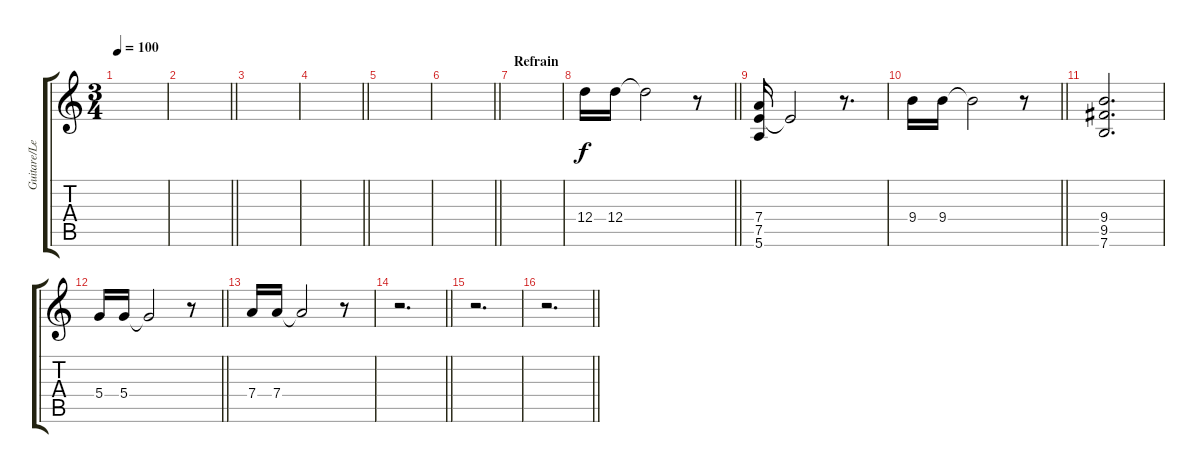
\track ("Guitare/Lead" "Guitare/Le") {instrument acousticguitarsteel}
\staff {score tabs}
\tuning (E4 B3 G3 D3 A2 E2) {hide}
\ts (3 4)
\tempo 100
\clef g2
\ks c
|
\barLineRight lightlight
|
|
\barLineRight lightlight
|
|
\barLineRight lightlight
|
\section ("" "Refrain")
|
\barLineRight lightlight
12.4.16{balance 8 instrument acousticguitarsteel} 12.4.16 12.4{t}.2 r.8 |
(7.4 7.5 5.6).16 7.5{t}.2 r.8{d} |
\barLineRight lightlight
9.4.16 9.4.16 9.4{t}.2 r.8 |
(9.4 9.5 7.6).2{d} |
\barLineRight lightlight
5.4.16{instrument acousticguitarsteel} 5.4.16 5.4{t}.2 r.8 |
7.4.16{instrument acousticguitarsteel} 7.4.16 7.4{t}.2 r.8 |
\barLineRight lightlight
r.2{d} |
r.2{d} |
\barLineRight lightlight
r.2{d}
